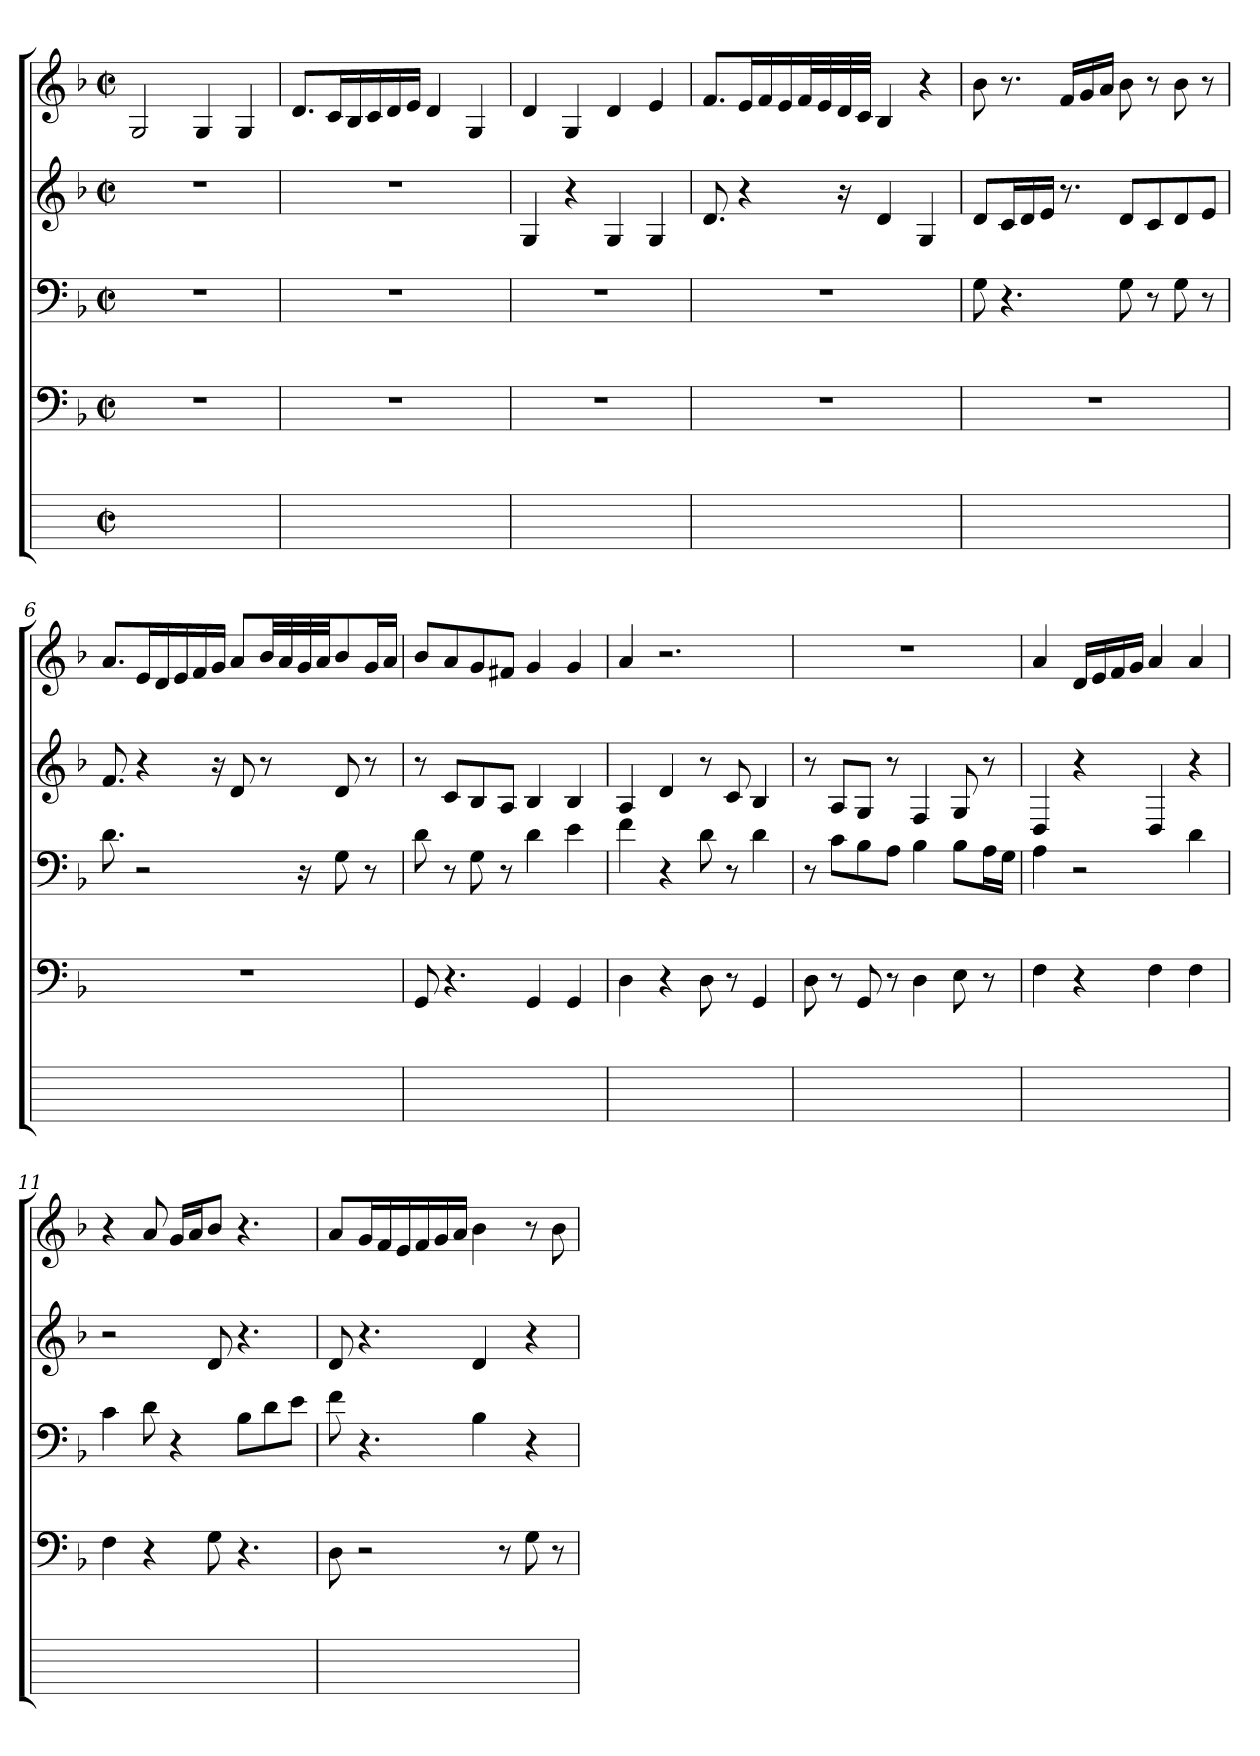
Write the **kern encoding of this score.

**kern	**kern	**kern	**kern	**kern
*part5	*part4	*part3	*part2	*part1
*staff5	*staff4	*staff3	*staff2	*staff1
*stria6	*	*	*	*
*	*clefF4	*clefF4	*clefG2	*clefG2
*	*k[b-]	*k[b-]	*k[b-]	*k[b-]
*	*F:	*F:	*F:	*F:
*M2/2	*M2/2	*M2/2	*M2/2	*M2/2
*met(c|)	*met(c|)	*met(c|)	*met(c|)	*met(c|)
=1	=1	=1	=1	=1
1ryy	1r	1r	1r	2G
.	.	.	.	4G
.	.	.	.	4G
=2	=2	=2	=2	=2
1ryy	1r	1r	1r	8.dL
.	.	.	.	16ciL
.	.	.	.	16B-i
.	.	.	.	16ci
.	.	.	.	16di
.	.	.	.	16eiJJ
.	.	.	.	4dj
.	.	.	.	4G
=3	=3	=3	=3	=3
1ryy	1r	1r	4G	4d
.	.	.	4r	4G
.	.	.	4G	4d
.	.	.	4G	4e
=4	=4	=4	=4	=4
1ryy	1r	1r	8.d	8.fL
.	.	.	4r	16eiL
.	.	.	.	16fi
.	.	.	.	16ei
.	.	.	.	32fiL
.	.	.	.	32ei
.	.	.	16r	32di
.	.	.	.	32ciJJJ
.	.	.	4dj	4B-
.	.	.	4G	4r
=5	=5	=5	=5	=5
1ryy	1r	8G	8dL	8b-
.	.	4.r	16ciL	8.r
.	.	.	16di	.
.	.	.	16eZJJ	.
.	.	.	8.r	16fiLL
.	.	.	.	16gi
.	.	.	.	16aiJJ
.	.	8G	8dL	8b-j
.	.	8r	8ci	8r
.	.	8G	8dj	8b-
.	.	8r	8eiJ	8r
=6	=6	=6	=6	=6
1ryy	1r	8.d	8.f	8.aL
.	.	2r	4r	16eiL
.	.	.	.	16di
.	.	.	.	16ei
.	.	.	.	16fi
.	.	.	16r	16giJJ
.	.	.	8d	8aL
.	.	.	8r	32b-iLL
.	.	.	.	32ai
.	.	16r	.	32gi
.	.	.	.	32aiJJ
.	.	8G	8d	8b-
.	.	8r	8r	16giL
.	.	.	.	16aiJJ
=7	=7	=7	=7	=7
1ryy	8GG	8d	8r	8b-jL
.	4.r	8r	8cL	8a
.	.	8G	8B-	8g
.	.	8r	8AJ	8f#XVJ
.	4GG	4d	4B-	4g
.	4GG	4e	4B-	4g
=8	=8	=8	=8	=8
1ryy	4D	4f	4A	4a
.	4r	4r	4d	2.r
.	8Dj	8d	8r	.
.	8r	8r	8c	.
.	4GG	4d	4B-	.
=9	=9	=9	=9	=9
1ryy	8D	8r	8r	1r
.	8r	8cL	8AL	.
.	8GG	8B-	8GJ	.
.	8r	8AJ	8r	.
.	4D	4B-	4F	.
.	8E	8B-L	8G	.
.	8r	16AiL	8r	.
.	.	16GiJJ	.	.
=10	=10	=10	=10	=10
1ryy	4F	4A	4D	4a
.	4r	2r	4r	16diLL
.	.	.	.	16ei
.	.	.	.	16fi
.	.	.	.	16giJJ
.	4Fj	.	4Dj	4a
.	4F	4d	4r	4a
=11	=11	=11	=11	=11
1ryy	4F	4c	2r	4r
.	4r	8d	.	8a
.	.	4r	.	16giLL
.	.	.	.	16aiJ
.	8G	.	8d	8b-J
.	4.r	8B-iL	4.r	4.r
.	.	8dj	.	.
.	.	8eiJ	.	.
=12	=12	=12	=12	=12
1ryy	8D	8f	8d	8aL
.	2r	4.r	4.r	16giL
.	.	.	.	16fi
.	.	.	.	16ei
.	.	.	.	16fi
.	.	.	.	16gi
.	.	.	.	16aiJJ
.	.	4B-	4d	4b-
.	8r	.	.	.
.	8G	4r	4r	8r
.	8r	.	.	8b-i
=	=	=	=	=
*-	*-	*-	*-	*-
